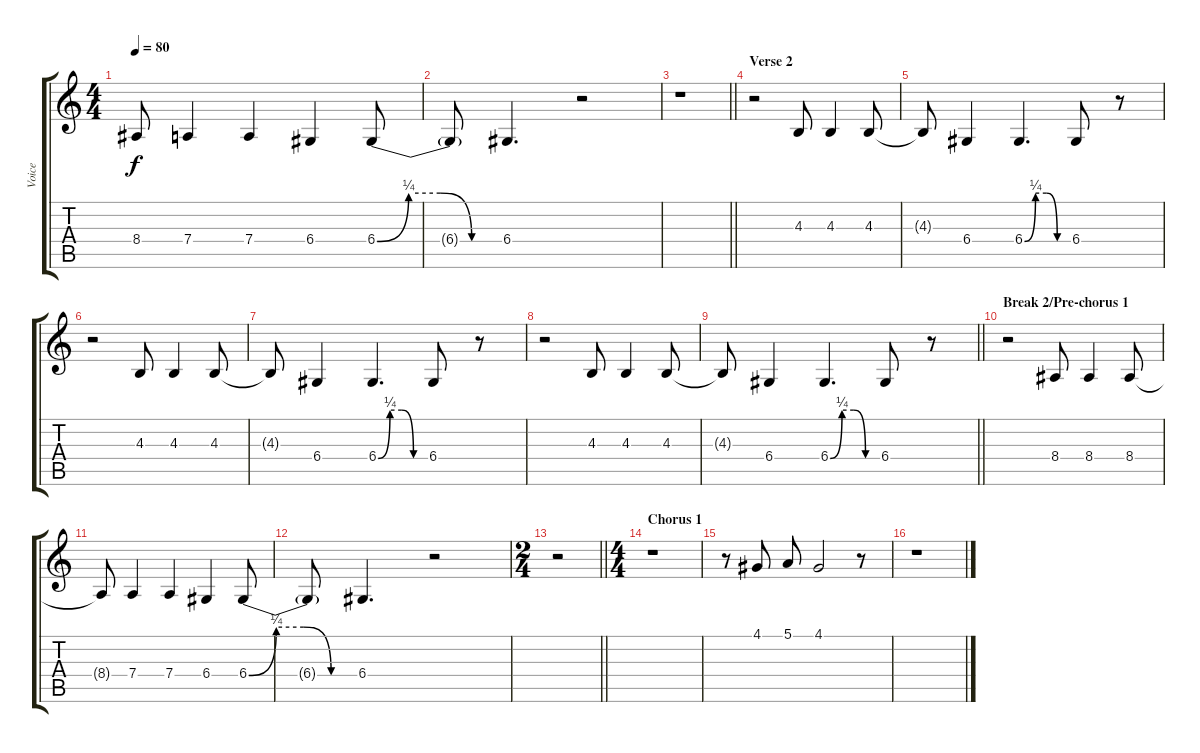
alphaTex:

\track ("Voice" "Voice") {instrument clarinet}
\staff {score tabs}
\tuning (E4 B3 G3 D3 A2 E2) {hide}
\ts (4 4)
\tempo 80
\clef g2
\ks c
8.4{t}.8{dy f} 7.4.4 7.4.4 6.4.4 6.4{be (custom 0 0 15 1 30 1 45 0 60 0)}.8 |
6.4{t}.8 6.4.4{d} r.2 |
\barLineRight lightlight
r.1 |
\section ("" "Verse 2")
r.2 4.3.8 4.3.4 4.3.8 |
4.3{t}.8 6.4.4 6.4{be (custom 0 0 15 1 30 1 45 0 60 0)}.4{d} 6.4.8 r.8 |
r.2 4.3.8 4.3.4 4.3.8 |
4.3{t}.8 6.4.4 6.4{be (custom 0 0 15 1 30 1 45 0 60 0)}.4{d} 6.4.8 r.8 |
r.2 4.3.8 4.3.4 4.3.8 |
\barLineRight lightlight
4.3{t}.8 6.4.4 6.4{be (custom 0 0 15 1 30 1 45 0 60 0)}.4{d} 6.4.8 r.8 |
\section ("" "Break 2/Pre-chorus 1")
r.2 8.4.8 8.4.4 8.4.8 |
8.4{t}.8 7.4.4 7.4.4 6.4.4 6.4{be (custom 0 0 15 1 30 1 45 0 60 0)}.8 |
6.4{t}.8 6.4.4{d} r.2 |
\ts (2 4)
\barLineRight lightlight
r.2 |
\ts (4 4)
\section ("" "Chorus 1")
r.1 |
r.8 4.1.8 5.1.8 4.1.2 r.8 |
r.1
